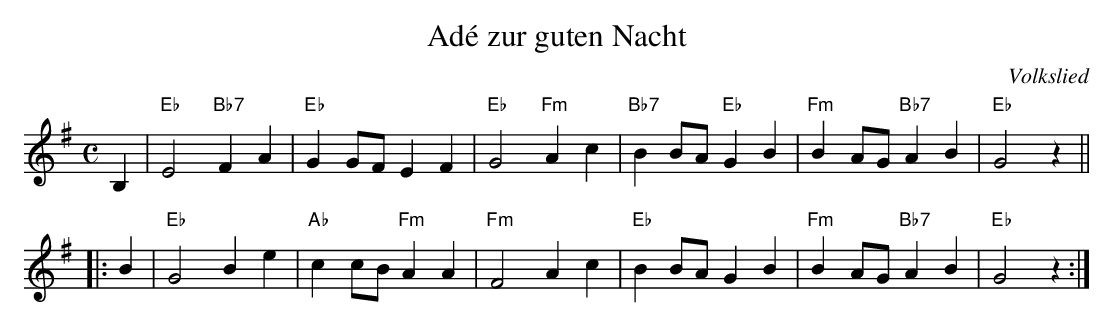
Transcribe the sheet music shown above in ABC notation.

X:1
T: Ad\'e zur guten Nacht
O: Volkslied
M: C
L: 1/8
K: Em
  B,2 | "Eb"E4 "Bb7"F2A2 | "Eb"G2GF     E2F2 | "Eb"G4 "Fm"A2c2 | "Bb7"B2BA "Eb"G2B2 | "Fm"B2AG "Bb7"A2B2 | "Eb"G4 z2 ||
|: B2 | "Eb"G4      B2e2 | "Ab"c2cB "Fm"A2A2 | "Fm"F4     A2c2 |  "Eb"B2BA     G2B2 | "Fm"B2AG "Bb7"A2B2 | "Eb"G4 z2 :|
